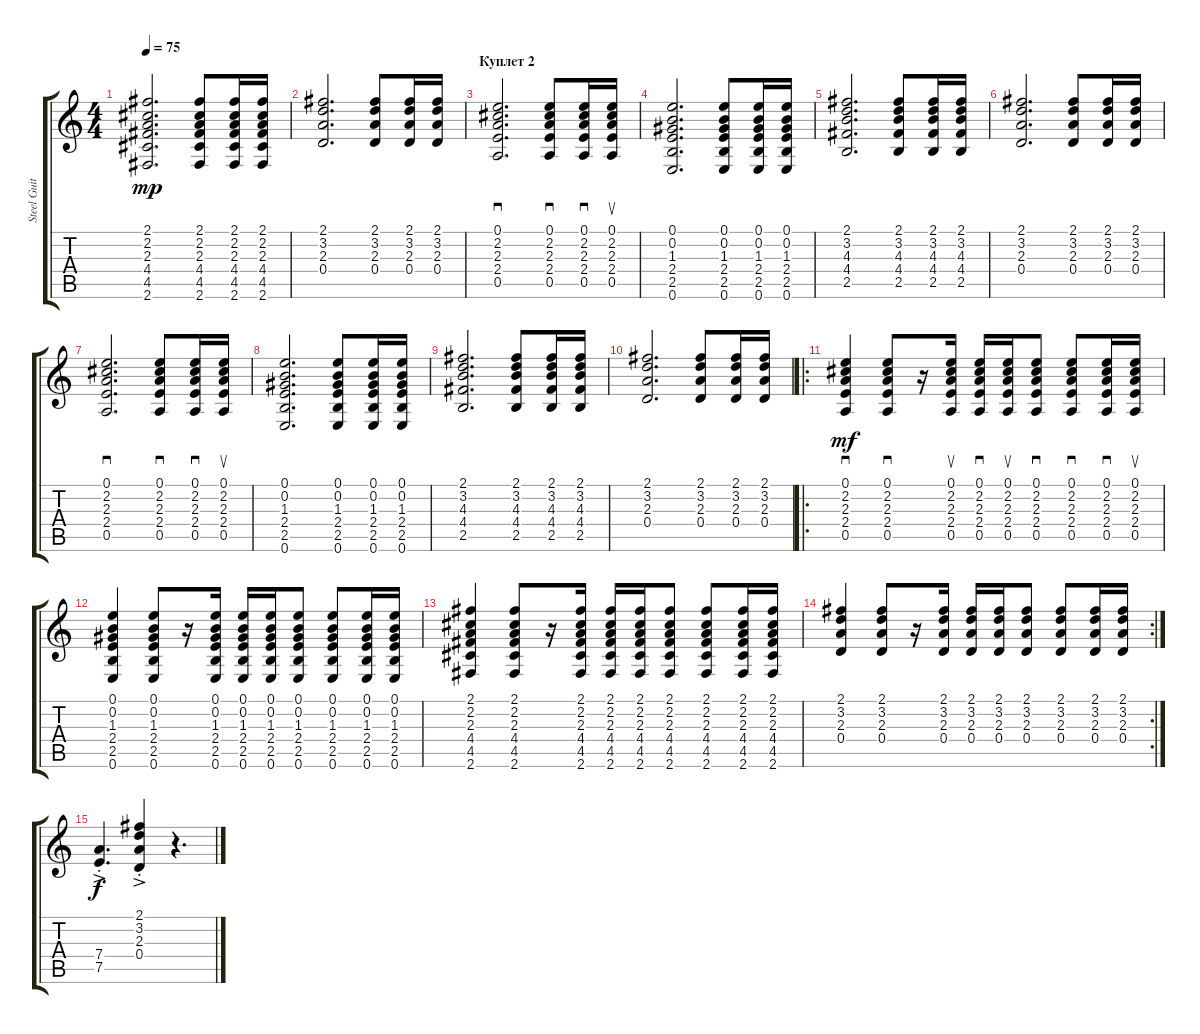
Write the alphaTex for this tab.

\track ("Steel Guitar" "Steel Guit") {instrument acousticguitarsteel}
\staff {score tabs}
\tuning (E4 B3 G3 D3 A2 E2) {hide}
\ts (4 4)
\tempo 75
\clef g2
\ks c
(2.1 2.2 2.3 4.4 4.5 2.6).2{d dy mp} (2.1 2.2 2.3 4.4 4.5 2.6).8 (2.1 2.2 2.3 4.4 4.5 2.6).16 (2.1 2.2 2.3 4.4 4.5 2.6).16 |
(2.1 3.2 2.3 0.4).2{d} (2.1 3.2 2.3 0.4).8 (2.1 3.2 2.3 0.4).16 (2.1 3.2 2.3 0.4).16 |
\section ("" "Куплет 2")
(0.1 2.2 2.3 2.4 0.5).2{d sd} (0.1 2.2 2.3 2.4 0.5).8{sd} (0.1 2.2 2.3 2.4 0.5).16{sd} (0.1 2.2 2.3 2.4 0.5).16{su} |
(0.1 0.2 1.3 2.4 2.5 0.6).2{d} (0.1 0.2 1.3 2.4 2.5 0.6).8 (0.1 0.2 1.3 2.4 2.5 0.6).16 (0.1 0.2 1.3 2.4 2.5 0.6).16 |
(2.1 3.2 4.3 4.4 2.5).2{d} (2.1 3.2 4.3 4.4 2.5).8 (2.1 3.2 4.3 4.4 2.5).16 (2.1 3.2 4.3 4.4 2.5).16 |
(2.1 3.2 2.3 0.4).2{d} (2.1 3.2 2.3 0.4).8 (2.1 3.2 2.3 0.4).16 (2.1 3.2 2.3 0.4).16 |
(0.1 2.2 2.3 2.4 0.5).2{d sd} (0.1 2.2 2.3 2.4 0.5).8{sd} (0.1 2.2 2.3 2.4 0.5).16{sd} (0.1 2.2 2.3 2.4 0.5).16{su} |
(0.1 0.2 1.3 2.4 2.5 0.6).2{d} (0.1 0.2 1.3 2.4 2.5 0.6).8 (0.1 0.2 1.3 2.4 2.5 0.6).16 (0.1 0.2 1.3 2.4 2.5 0.6).16 |
(2.1 3.2 4.3 4.4 2.5).2{d} (2.1 3.2 4.3 4.4 2.5).8 (2.1 3.2 4.3 4.4 2.5).16 (2.1 3.2 4.3 4.4 2.5).16 |
(2.1 3.2 2.3 0.4).2{d} (2.1 3.2 2.3 0.4).8 (2.1 3.2 2.3 0.4).16 (2.1 3.2 2.3 0.4).16 |
\ro
(0.1 2.2 2.3 2.4 0.5).4{sd dy mf} (0.1 2.2 2.3 2.4 0.5).8{sd} r.16 (0.1 2.2 2.3 2.4 0.5).16{su} (0.1 2.2 2.3 2.4 0.5).16{sd} (0.1 2.2 2.3 2.4 0.5).16{su} (0.1 2.2 2.3 2.4 0.5).8{sd} (0.1 2.2 2.3 2.4 0.5).8{sd} (0.1 2.2 2.3 2.4 0.5).16{sd} (0.1 2.2 2.3 2.4 0.5).16{su} |
(0.1 0.2 1.3 2.4 2.5 0.6).4 (0.1 0.2 1.3 2.4 2.5 0.6).8 r.16 (0.1 0.2 1.3 2.4 2.5 0.6).16 (0.1 0.2 1.3 2.4 2.5 0.6).16 (0.1 0.2 1.3 2.4 2.5 0.6).16 (0.1 0.2 1.3 2.4 2.5 0.6).8 (0.1 0.2 1.3 2.4 2.5 0.6).8 (0.1 0.2 1.3 2.4 2.5 0.6).16 (0.1 0.2 1.3 2.4 2.5 0.6).16 |
(2.1 2.2 2.3 4.4 4.5 2.6).4 (2.1 2.2 2.3 4.4 4.5 2.6).8 r.16 (2.1 2.2 2.3 4.4 4.5 2.6).16 (2.1 2.2 2.3 4.4 4.5 2.6).16 (2.1 2.2 2.3 4.4 4.5 2.6).16 (2.1 2.2 2.3 4.4 4.5 2.6).8 (2.1 2.2 2.3 4.4 4.5 2.6).8 (2.1 2.2 2.3 4.4 4.5 2.6).16 (2.1 2.2 2.3 4.4 4.5 2.6).16 |
\rc 2
(2.1 3.2 2.3 0.4).4 (2.1 3.2 2.3 0.4).8 r.16 (2.1 3.2 2.3 0.4).16 (2.1 3.2 2.3 0.4).16 (2.1 3.2 2.3 0.4).16 (2.1 3.2 2.3 0.4).8 (2.1 3.2 2.3 0.4).8 (2.1 3.2 2.3 0.4).16 (2.1 3.2 2.3 0.4).16 |
(7.4{ac st} 7.5{ac st}).4{d dy f} (2.1{ac st} 3.2{ac st} 2.3{ac st} 0.4{ac st}).4 r.4{d}
